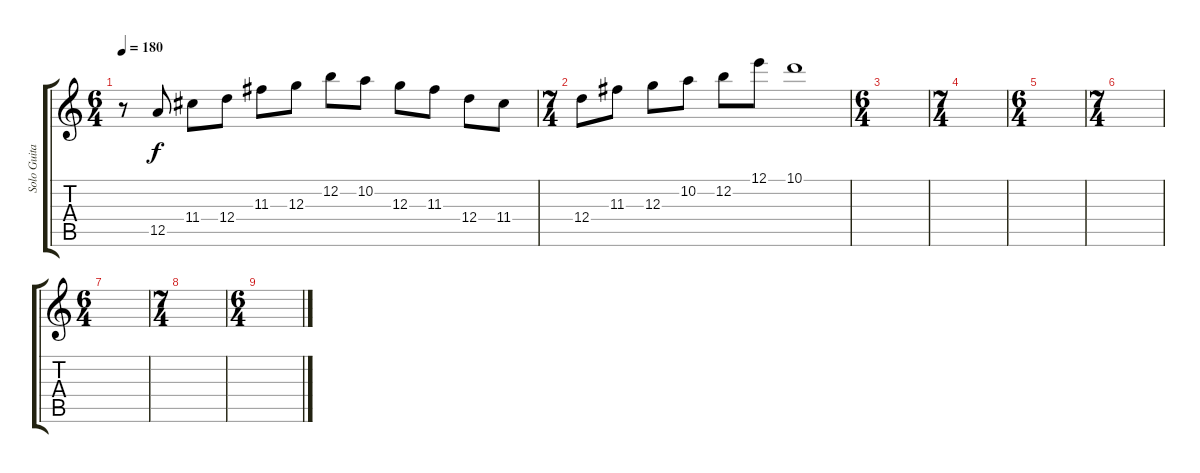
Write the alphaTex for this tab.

\track ("Solo Guitar" "Solo Guita") {instrument electricguitarjazz}
\staff {score tabs}
\tuning (E4 B3 G3 D3 A2 E2) {hide}
\ts (6 4)
\tempo 180
\clef g2
\ks c
r.8{dy p} 12.5.8{dy f} 11.4.8 12.4.8 11.3.8 12.3.8 12.2.8 10.2.8 12.3.8 11.3.8 12.4.8 11.4.8 |
\ts (7 4)
12.4.8 11.3.8 12.3.8 10.2.8 12.2.8 12.1.8 10.1.1 |
\ts (6 4)
|
\ts (7 4)
|
\ts (6 4)
|
\ts (7 4)
|
\ts (6 4)
|
\ts (7 4)
|
\ts (6 4)
